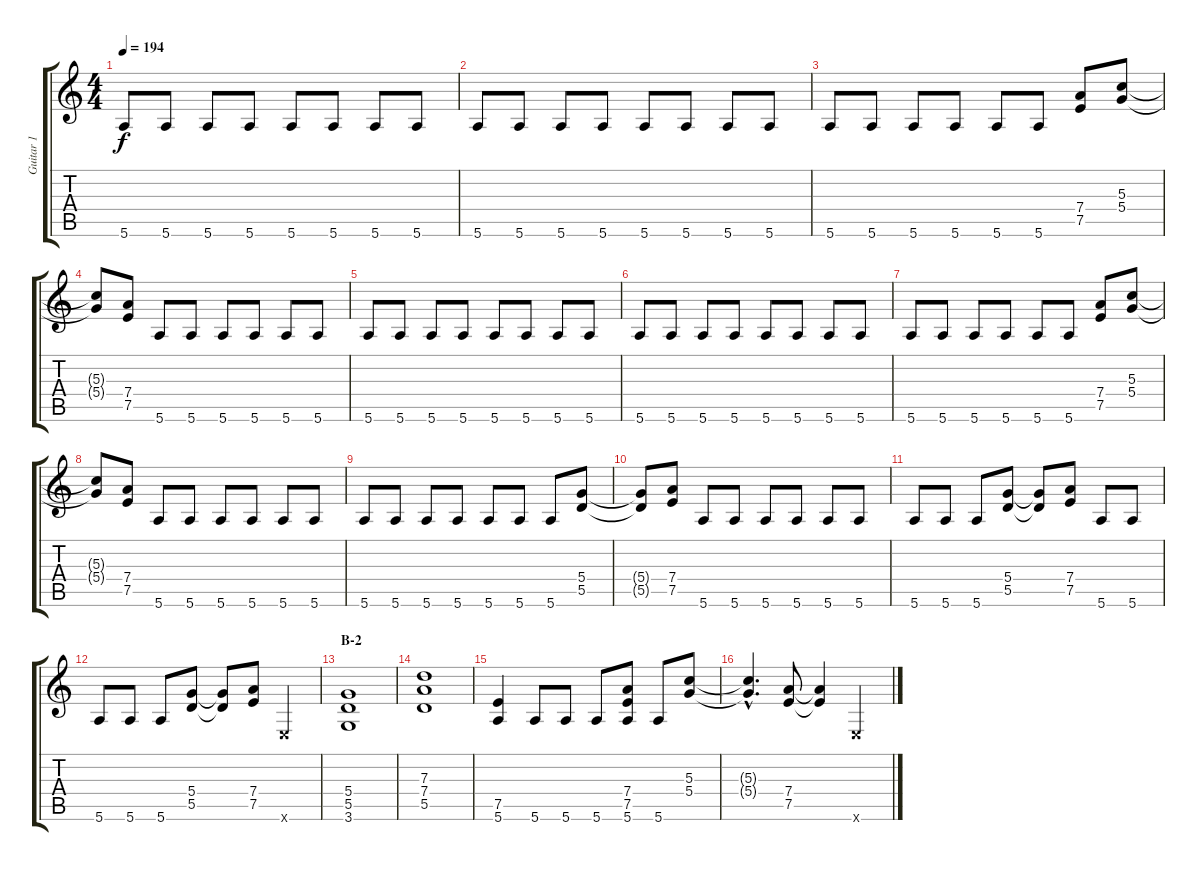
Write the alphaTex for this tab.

\track ("Guitar 1" "Guitar 1") {instrument distortionguitar}
\staff {score tabs}
\tuning (E4 B3 G3 D3 A2 E2) {hide}
\ts (4 4)
\tempo 194
\clef g2
\ks c
5.6.8{dy f} 5.6.8 5.6.8 5.6.8 5.6.8 5.6.8 5.6.8 5.6.8 |
5.6.8 5.6.8 5.6.8 5.6.8 5.6.8 5.6.8 5.6.8 5.6.8 |
5.6.8 5.6.8 5.6.8 5.6.8 5.6.8 5.6.8 (7.4 7.5).8 (5.3 5.4).8 |
(5.3{t} 5.4{t}).8 (7.4 7.5).8 5.6.8 5.6.8 5.6.8 5.6.8 5.6.8 5.6.8 |
5.6.8 5.6.8 5.6.8 5.6.8 5.6.8 5.6.8 5.6.8 5.6.8 |
5.6.8 5.6.8 5.6.8 5.6.8 5.6.8 5.6.8 5.6.8 5.6.8 |
5.6.8 5.6.8 5.6.8 5.6.8 5.6.8 5.6.8 (7.4 7.5).8 (5.3 5.4).8 |
(5.3{t} 5.4{t}).8 (7.4 7.5).8 5.6.8 5.6.8 5.6.8 5.6.8 5.6.8 5.6.8 |
5.6.8 5.6.8 5.6.8 5.6.8 5.6.8 5.6.8 5.6.8 (5.4 5.5).8 |
(5.4{t} 5.5{t}).8 (7.4 7.5).8 5.6.8 5.6.8 5.6.8 5.6.8 5.6.8 5.6.8 |
5.6.8 5.6.8 5.6.8 (5.4 5.5).8 (5.4{t} 5.5{t}).8 (7.4 7.5).8 5.6.8 5.6.8 |
5.6.8 5.6.8 5.6.8 (5.4 5.5).8 (5.4{t} 5.5{t}).8 (7.4 7.5).8 0.6{x}.4 |
\section ("" "B-2")
(5.4 5.5 3.6).1 |
(7.3 7.4 5.5).1 |
(7.5 5.6).4 5.6.8 5.6.8 5.6.8 (7.4 7.5 5.6).8 5.6.8 (5.3 5.4).8 |
(5.3{hac t} 5.4{hac t}).4{d} (7.4 7.5).8 (7.4{t} 7.5{t}).4 0.6{x}.4
